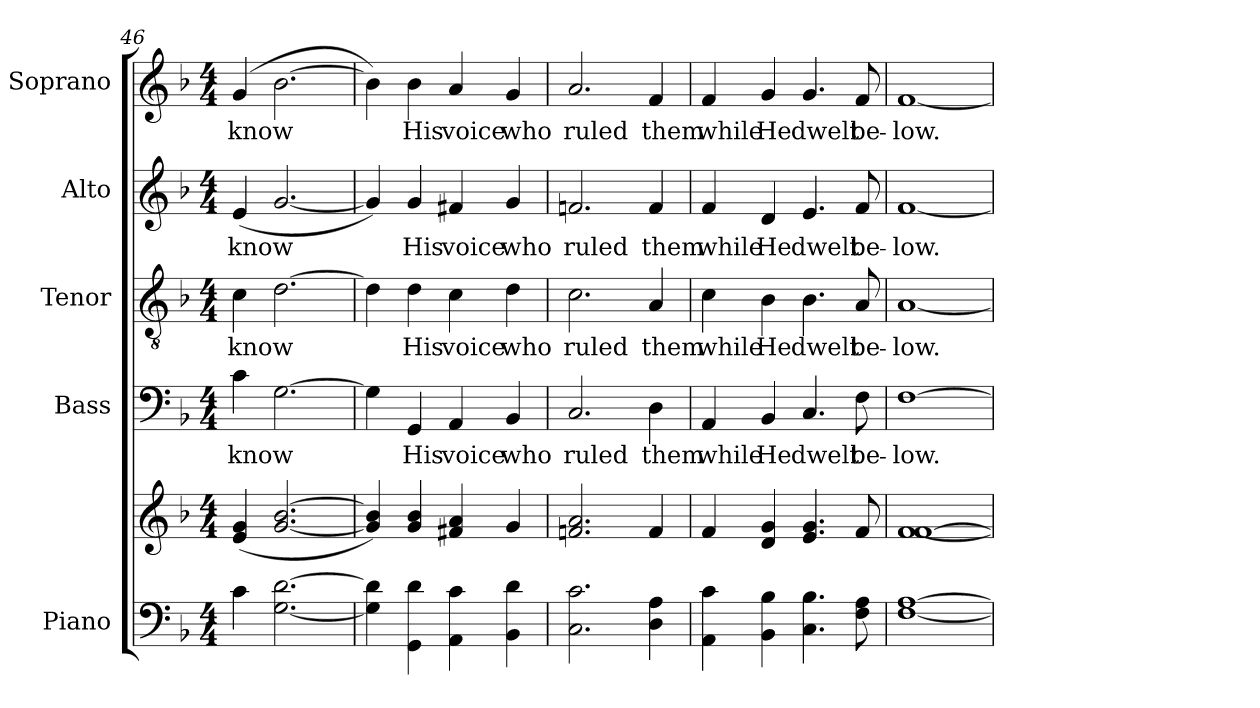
**kern	**kern	**kern	**text	**kern	**text	**kern	**text	**kern	**text
*part5	*part5	*part4	*part4	*part3	*part3	*part2	*part2	*part1	*part1
*staff6	*staff5	*staff4	*staff4	*staff3	*staff3	*staff2	*staff2	*staff1	*staff1
*I"Piano	*	*I"Bass	*	*I"Tenor	*	*I"Alto	*	*I"Soprano	*
*I'Pno.	*	*I'B.	*	*I'T.	*	*I'A.	*	*I'S.	*
*clefF4	*clefG2	*clefF4	*	*clefGv2	*	*clefG2	*	*clefG2	*
*	*	*	*	*ITrd7c12	*	*	*	*	*
*k[b-]	*k[b-]	*k[b-]	*	*k[b-]	*	*k[b-]	*	*k[b-]	*
*F:	*F:	*F:	*	*F:	*	*F:	*	*F:	*
*M4/4	*M4/4	*M4/4	*	*M4/4	*	*M4/4	*	*M4/4	*
=46	=46	=46	=46	=46	=46	=46	=46	=46	=46
!	!	!	!LO:LY:b:color=#000000	!	!	!	!	!	!
!	!	!	!	!	!LO:LY:b:color=#000000	!	!	!	!
!	!	!	!	!	!	!	!LO:LY:b:color=#000000	!	!
!	!	!	!	!	!	!	!	!	!LO:LY:b:color=#000000
4ci\	(4ei/ 4gi	4ci\	know	4Ci\	know	(4ei/	know	(4gi/	know
[<2.Gi\ [>2.di	[<2.gi/ [>2.b-i	[>2.Gi\	.	[>2.Di\	.	[<2.gi/	.	[>2.b-i\	.
!!LO:LB:g=z
=47	=47	=47	=47	=47	=47	=47	=47	=47	=47
4Gi\] 4di]	4gi/] 4b-i])	4Gi\]	.	4Di\]	.	4gi/])	.	4b-i\])	.
!	!	!	!LO:LY:b:color=#000000	!	!	!	!	!	!
!	!	!	!	!	!LO:LY:b:color=#000000	!	!	!	!
!	!	!	!	!	!	!	!LO:LY:b:color=#000000	!	!
!	!	!	!	!	!	!	!	!	!LO:LY:b:color=#000000
4GGi\ 4di	4gi/ 4b-i	4GGi/	His	4Di\	His	4gi/	His	4b-i\	His
!	!	!	!LO:LY:b:color=#000000	!	!	!	!	!	!
!	!	!	!	!	!LO:LY:b:color=#000000	!	!	!	!
!	!	!	!	!	!	!	!LO:LY:b:color=#000000	!	!
!	!	!	!	!	!	!	!	!	!LO:LY:b:color=#000000
4AAi\ 4ci	4f#Xi/ 4ai	4AAi/	voice	4Ci\	voice	4f#Xi/	voice	4ai/	voice
!	!	!	!LO:LY:b:color=#000000	!	!	!	!	!	!
!	!	!	!	!	!LO:LY:b:color=#000000	!	!	!	!
!	!	!	!	!	!	!	!LO:LY:b:color=#000000	!	!
!	!	!	!	!	!	!	!	!	!LO:LY:b:color=#000000
4BB-i\ 4di	4gi/	4BB-i/	who	4Di\	who	4gi/	who	4gi/	who
=48	=48	=48	=48	=48	=48	=48	=48	=48	=48
!	!	!	!LO:LY:b:color=#000000	!	!	!	!	!	!
!	!	!	!	!	!LO:LY:b:color=#000000	!	!	!	!
!	!	!	!	!	!	!	!LO:LY:b:color=#000000	!	!
!	!	!	!	!	!	!	!	!	!LO:LY:b:color=#000000
2.Ci\ 2.ci	2.fni/ 2.ai	2.Ci/	ruled	2.Ci\	ruled	2.fni/	ruled	2.ai/	ruled
!	!	!	!LO:LY:b:color=#000000	!	!	!	!	!	!
!	!	!	!	!	!LO:LY:b:color=#000000	!	!	!	!
!	!	!	!	!	!	!	!LO:LY:b:color=#000000	!	!
!	!	!	!	!	!	!	!	!	!LO:LY:b:color=#000000
4Di\ 4Ai	4fi/	4Di\	them	4AAi/	them	4fi/	them	4fi/	them
=49	=49	=49	=49	=49	=49	=49	=49	=49	=49
!	!	!	!LO:LY:b:color=#000000	!	!	!	!	!	!
!	!	!	!	!	!LO:LY:b:color=#000000	!	!	!	!
!	!	!	!	!	!	!	!LO:LY:b:color=#000000	!	!
!	!	!	!	!	!	!	!	!	!LO:LY:b:color=#000000
4AAi\ 4ci	4fi/	4AAi/	while	4Ci\	while	4fi/	while	4fi/	while
!	!	!	!LO:LY:b:color=#000000	!	!	!	!	!	!
!	!	!	!	!	!LO:LY:b:color=#000000	!	!	!	!
!	!	!	!	!	!	!	!LO:LY:b:color=#000000	!	!
!	!	!	!	!	!	!	!	!	!LO:LY:b:color=#000000
4BB-i\ 4B-i	4di/ 4gi	4BB-i/	He	4BB-i\	He	4di/	He	4gi/	He
!	!	!	!LO:LY:b:color=#000000	!	!	!	!	!	!
!	!	!	!	!	!LO:LY:b:color=#000000	!	!	!	!
!	!	!	!	!	!	!	!LO:LY:b:color=#000000	!	!
!	!	!	!	!	!	!	!	!	!LO:LY:b:color=#000000
4.Ci\ 4.B-i	4.ei/ 4.gi	4.Ci/	dwelt	4.BB-i\	dwelt	4.ei/	dwelt	4.gi/	dwelt
!	!	!	!LO:LY:b:color=#000000	!	!	!	!	!	!
!	!	!	!	!	!LO:LY:b:color=#000000	!	!	!	!
!	!	!	!	!	!	!	!LO:LY:b:color=#000000	!	!
!	!	!	!	!	!	!	!	!	!LO:LY:b:color=#000000
8Fi\ 8Ai	8fi/	8Fi\	be-	8AAi/	be-	8fi/	be-	8fi/	be-
=50	=50	=50	=50	=50	=50	=50	=50	=50	=50
!	!	!	!LO:LY:b:color=#000000	!	!	!	!	!	!
!	!	!	!	!	!LO:LY:b:color=#000000	!	!	!	!
!	!	!	!	!	!	!	!LO:LY:b:color=#000000	!	!
!	!	!	!	!	!	!	!	!	!LO:LY:b:color=#000000
[<1Fi [>1Ai	[<1fi [>1fi	[>1Fi	-low.	[<1AAi	-low.	[<1fi	-low.	[<1fi	-low.
=	=	=	=	=	=	=	=	=	=
*-	*-	*-	*-	*-	*-	*-	*-	*-	*-
